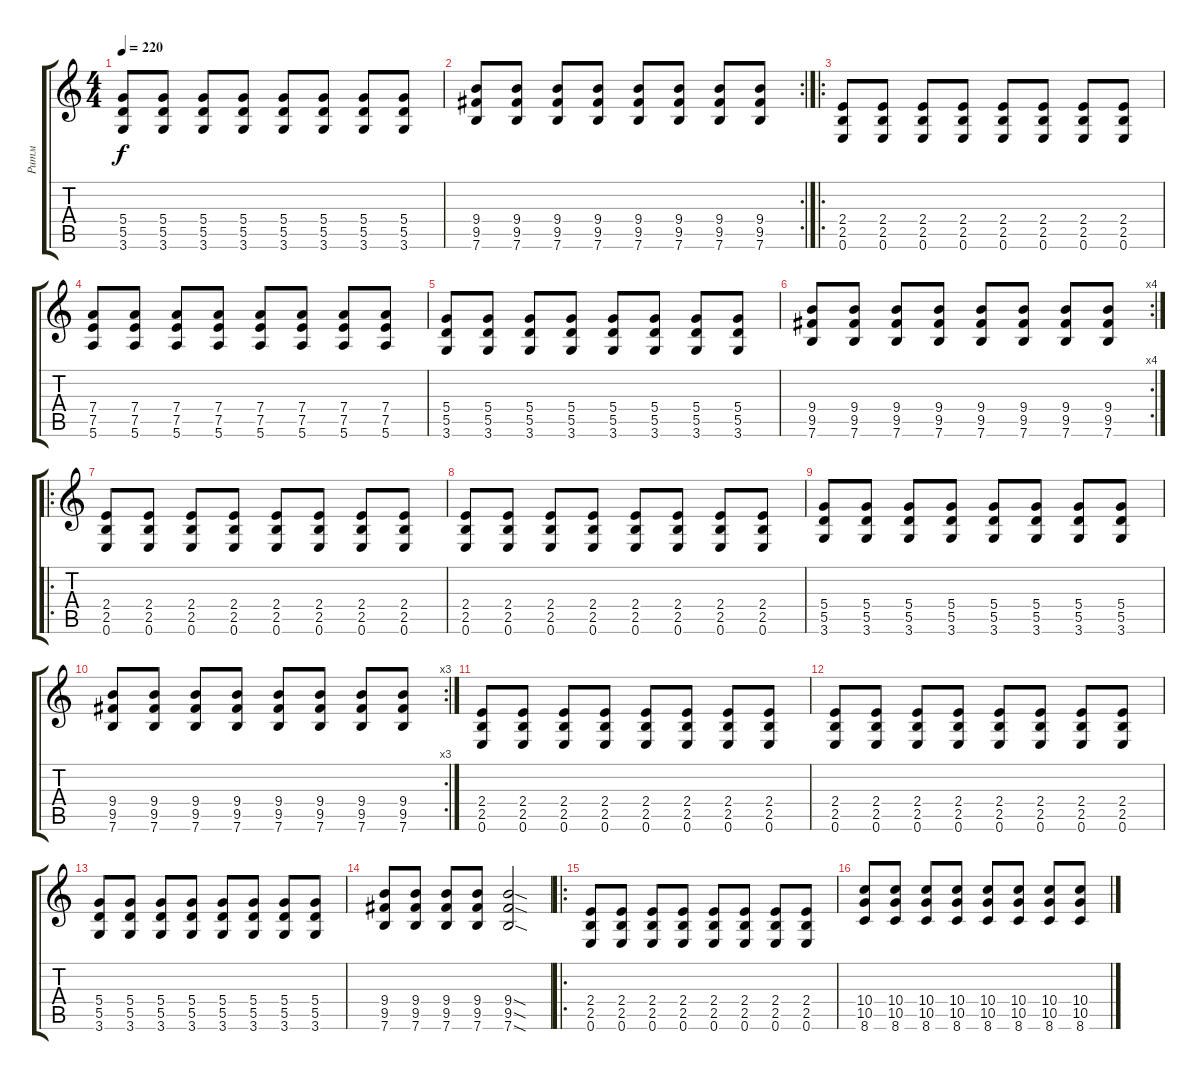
\track ("Ритм" "Ритм") {instrument distortionguitar}
\staff {score tabs}
\tuning (E4 B3 G3 D3 A2 E2) {hide}
\ts (4 4)
\tempo 220
\clef g2
\ks c
(5.4 5.5 3.6).8{dy f} (5.4 5.5 3.6).8 (5.4 5.5 3.6).8 (5.4 5.5 3.6).8 (5.4 5.5 3.6).8 (5.4 5.5 3.6).8 (5.4 5.5 3.6).8 (5.4 5.5 3.6).8 |
\rc 2
(9.4 9.5 7.6).8 (9.4 9.5 7.6).8 (9.4 9.5 7.6).8 (9.4 9.5 7.6).8 (9.4 9.5 7.6).8 (9.4 9.5 7.6).8 (9.4 9.5 7.6).8 (9.4 9.5 7.6).8 |
\ro
(2.4 2.5 0.6).8{balance 8} (2.4 2.5 0.6).8 (2.4 2.5 0.6).8 (2.4 2.5 0.6).8 (2.4 2.5 0.6).8 (2.4 2.5 0.6).8 (2.4 2.5 0.6).8 (2.4 2.5 0.6).8 |
(7.4 7.5 5.6).8 (7.4 7.5 5.6).8 (7.4 7.5 5.6).8 (7.4 7.5 5.6).8 (7.4 7.5 5.6).8 (7.4 7.5 5.6).8 (7.4 7.5 5.6).8 (7.4 7.5 5.6).8 |
(5.4 5.5 3.6).8 (5.4 5.5 3.6).8 (5.4 5.5 3.6).8 (5.4 5.5 3.6).8 (5.4 5.5 3.6).8 (5.4 5.5 3.6).8 (5.4 5.5 3.6).8 (5.4 5.5 3.6).8 |
\rc 4
(9.4 9.5 7.6).8 (9.4 9.5 7.6).8 (9.4 9.5 7.6).8 (9.4 9.5 7.6).8 (9.4 9.5 7.6).8 (9.4 9.5 7.6).8 (9.4 9.5 7.6).8 (9.4 9.5 7.6).8 |
\ro
(2.4 2.5 0.6).8{balance 0} (2.4 2.5 0.6).8 (2.4 2.5 0.6).8 (2.4 2.5 0.6).8 (2.4 2.5 0.6).8 (2.4 2.5 0.6).8 (2.4 2.5 0.6).8 (2.4 2.5 0.6).8 |
(2.4 2.5 0.6).8 (2.4 2.5 0.6).8 (2.4 2.5 0.6).8 (2.4 2.5 0.6).8 (2.4 2.5 0.6).8 (2.4 2.5 0.6).8 (2.4 2.5 0.6).8 (2.4 2.5 0.6).8 |
(5.4 5.5 3.6).8 (5.4 5.5 3.6).8 (5.4 5.5 3.6).8 (5.4 5.5 3.6).8 (5.4 5.5 3.6).8 (5.4 5.5 3.6).8 (5.4 5.5 3.6).8 (5.4 5.5 3.6).8 |
\rc 3
(9.4 9.5 7.6).8 (9.4 9.5 7.6).8 (9.4 9.5 7.6).8 (9.4 9.5 7.6).8 (9.4 9.5 7.6).8 (9.4 9.5 7.6).8 (9.4 9.5 7.6).8 (9.4 9.5 7.6).8 |
(2.4 2.5 0.6).8 (2.4 2.5 0.6).8 (2.4 2.5 0.6).8 (2.4 2.5 0.6).8 (2.4 2.5 0.6).8 (2.4 2.5 0.6).8 (2.4 2.5 0.6).8 (2.4 2.5 0.6).8 |
(2.4 2.5 0.6).8 (2.4 2.5 0.6).8 (2.4 2.5 0.6).8 (2.4 2.5 0.6).8 (2.4 2.5 0.6).8 (2.4 2.5 0.6).8 (2.4 2.5 0.6).8 (2.4 2.5 0.6).8 |
(5.4 5.5 3.6).8 (5.4 5.5 3.6).8 (5.4 5.5 3.6).8 (5.4 5.5 3.6).8 (5.4 5.5 3.6).8 (5.4 5.5 3.6).8 (5.4 5.5 3.6).8 (5.4 5.5 3.6).8 |
(9.4 9.5 7.6).8 (9.4 9.5 7.6).8 (9.4 9.5 7.6).8 (9.4 9.5 7.6).8 (9.4{sod} 9.5{sod} 7.6{sod}).2 |
\ro
(2.4 2.5 0.6).8 (2.4 2.5 0.6).8 (2.4 2.5 0.6).8 (2.4 2.5 0.6).8 (2.4 2.5 0.6).8 (2.4 2.5 0.6).8 (2.4 2.5 0.6).8 (2.4 2.5 0.6).8 |
(10.4 10.5 8.6).8 (10.4 10.5 8.6).8 (10.4 10.5 8.6).8 (10.4 10.5 8.6).8 (10.4 10.5 8.6).8 (10.4 10.5 8.6).8 (10.4 10.5 8.6).8 (10.4 10.5 8.6).8
